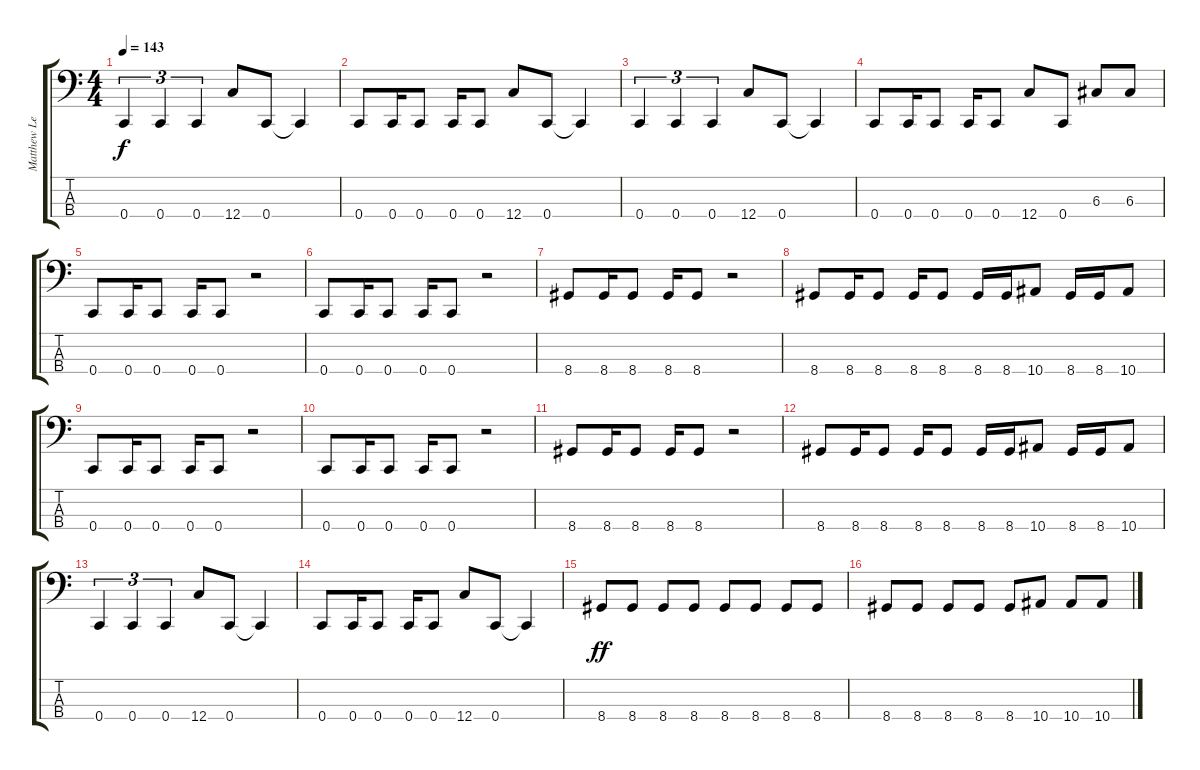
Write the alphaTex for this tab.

\track ("Matthew Leone" "Matthew Le") {instrument electricbassfinger}
\staff {score tabs}
\tuning (F2 C2 G1 C1) {hide}
\ts (4 4)
\tempo 143
\clef f4
\ks c
0.4.4{tu (3 2) dy f} 0.4.4{tu (3 2)} 0.4.4{tu (3 2)} 12.4.8 0.4.8 0.4{t}.4 |
0.4.8 0.4.16 0.4.8 0.4.16 0.4.8 12.4.8 0.4.8 0.4{t}.4 |
0.4.4{tu (3 2)} 0.4.4{tu (3 2)} 0.4.4{tu (3 2)} 12.4.8 0.4.8 0.4{t}.4 |
0.4.8 0.4.16 0.4.8 0.4.16 0.4.8 12.4.8 0.4.8 6.3.8 6.3.8 |
0.4.8 0.4.16 0.4.8 0.4.16 0.4.8 r.2 |
0.4.8 0.4.16 0.4.8 0.4.16 0.4.8 r.2 |
8.4.8 8.4.16 8.4.8 8.4.16 8.4.8 r.2 |
8.4.8 8.4.16 8.4.8 8.4.16 8.4.8 8.4.16 8.4.16 10.4.8 8.4.16 8.4.16 10.4.8 |
0.4.8 0.4.16 0.4.8 0.4.16 0.4.8 r.2 |
0.4.8 0.4.16 0.4.8 0.4.16 0.4.8 r.2 |
8.4.8 8.4.16 8.4.8 8.4.16 8.4.8 r.2 |
8.4.8 8.4.16 8.4.8 8.4.16 8.4.8 8.4.16 8.4.16 10.4.8 8.4.16 8.4.16 10.4.8 |
0.4.4{tu (3 2)} 0.4.4{tu (3 2)} 0.4.4{tu (3 2)} 12.4.8 0.4.8 0.4{t}.4 |
0.4.8 0.4.16 0.4.8 0.4.16 0.4.8 12.4.8 0.4.8 0.4{t}.4 |
8.4.8{dy ff} 8.4.8 8.4.8 8.4.8 8.4.8 8.4.8 8.4.8 8.4.8 |
8.4.8 8.4.8 8.4.8 8.4.8 8.4.8 10.4.8 10.4.8 10.4.8
